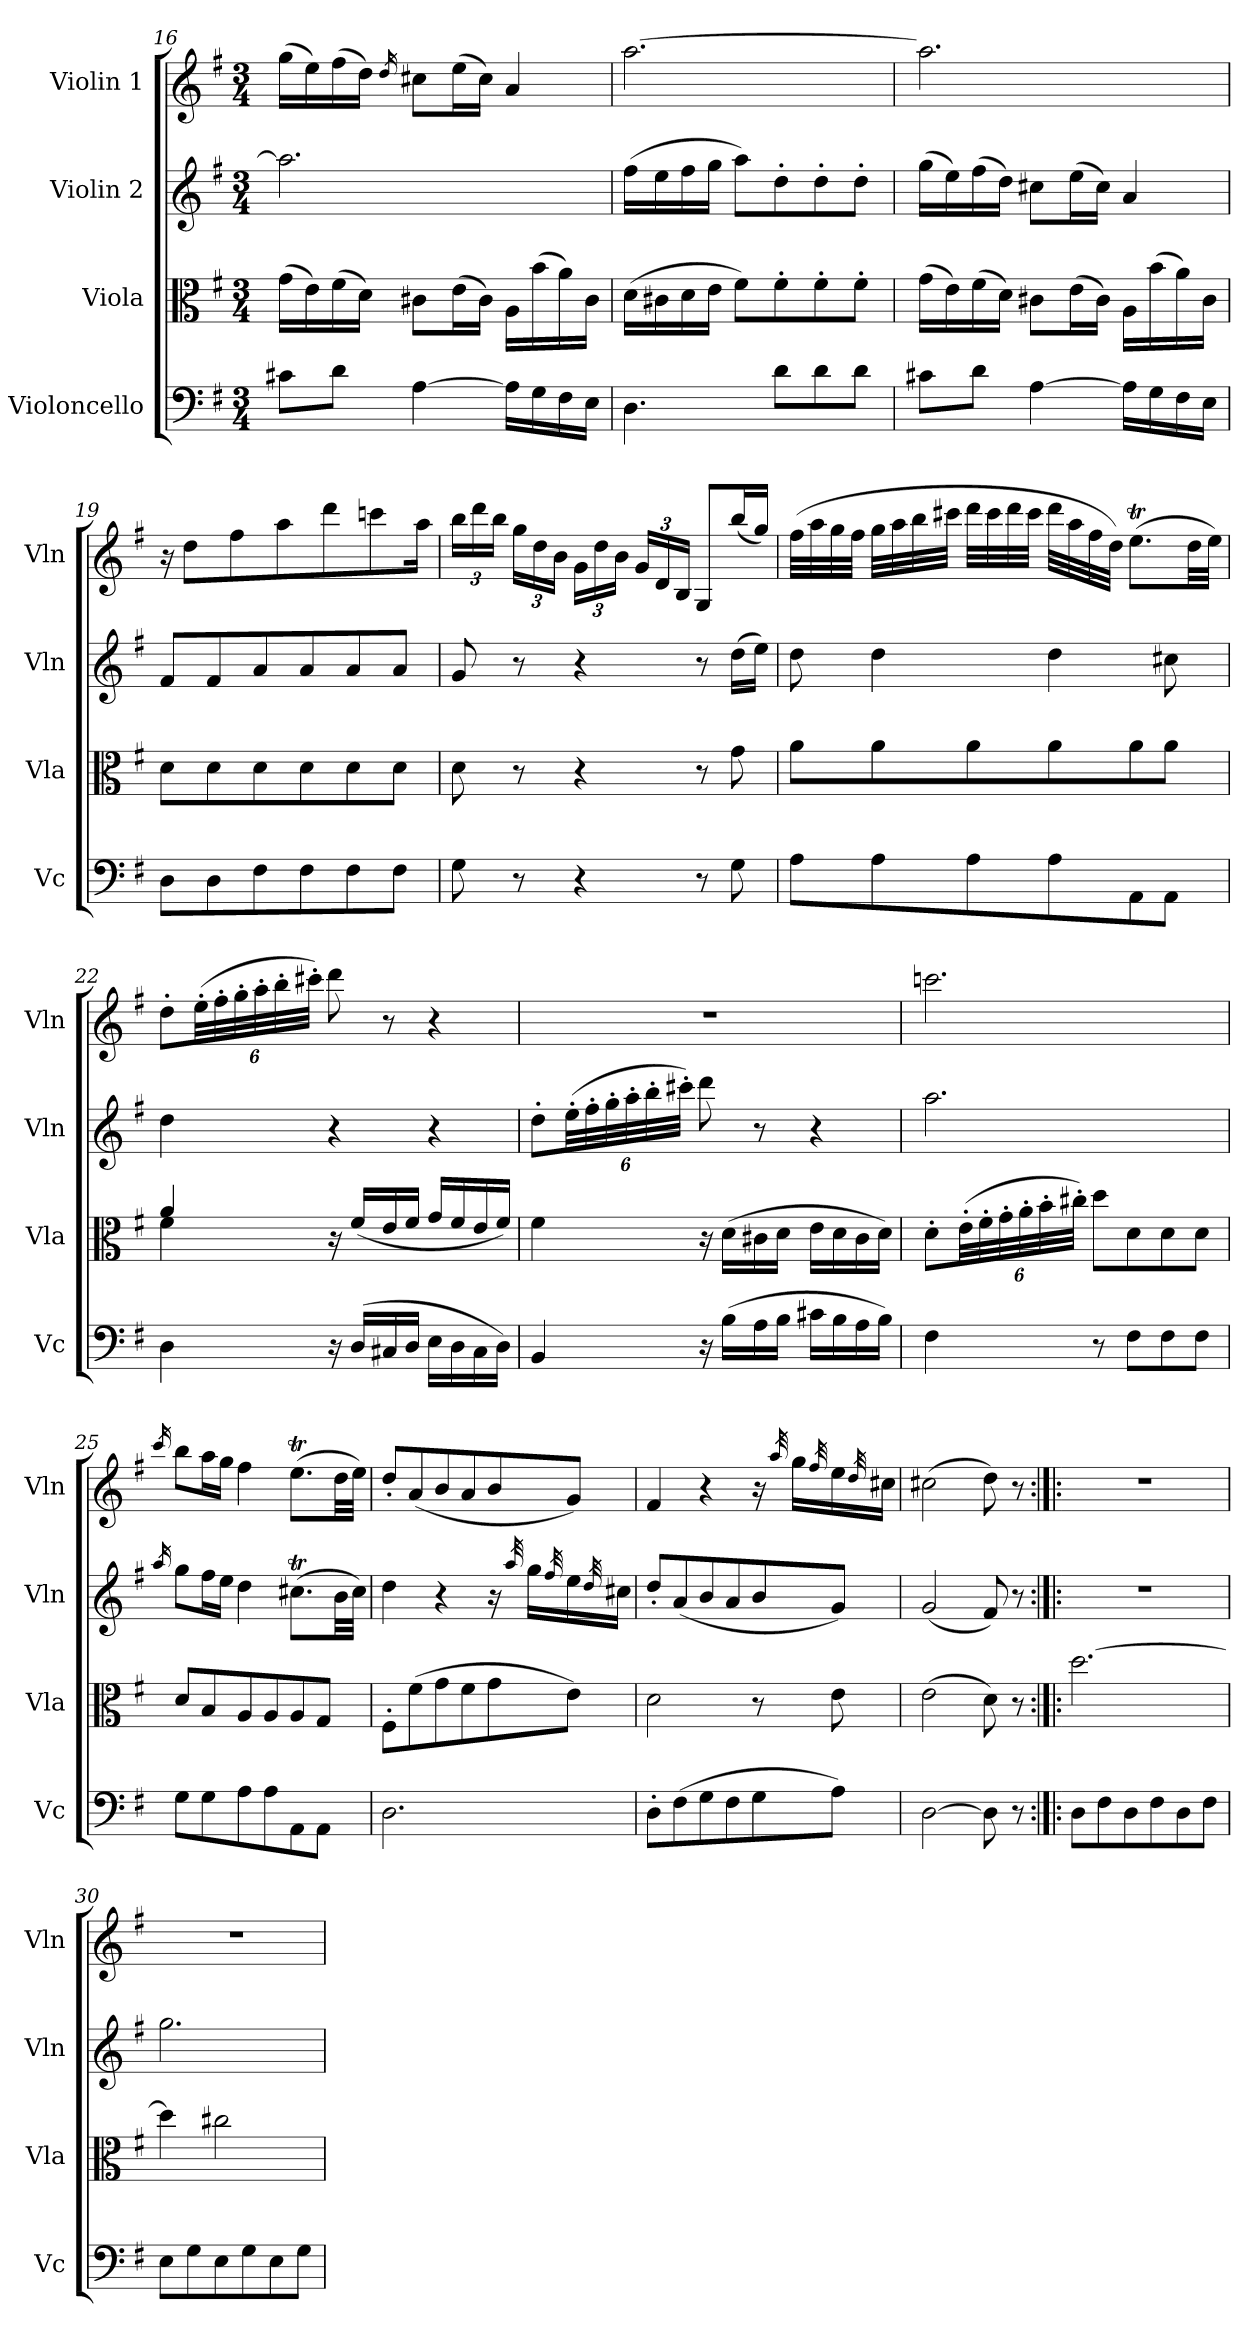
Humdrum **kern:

**kern	**kern	**kern	**kern
*part4	*part3	*part2	*part1
*staff4	*staff3	*staff2	*staff1
*I"Violoncello	*I"Viola	*I"Violin 2	*I"Violin 1
*I'Vc	*I'Vla	*I'Vln	*I'Vln
!!LO:LB:g=z
*clefF4	*clefC3	*clefG2	*clefG2
*k[f#]	*k[f#]	*k[f#]	*k[f#]
*M3/4	*M3/4	*M3/4	*M3/4
=16	=16	=16	=16
8c#X\L	(>16g\LL	2.aa\]	(>16gg\LL
.	16e\)	.	16ee\)
8d\J	(>16f#\	.	(>16ff#\
.	16d\JJ)	.	16dd\JJ)
.	.	.	16qdd/
[4A\	8c#X\L	.	8cc#X\L
.	(>16e\L	.	(>16ee\L
.	16c#\JJ)	.	16cc#\JJ)
16A\LL]	16A\LL	.	4a/
16G\	(>16b\	.	.
16F#\	16a\)	.	.
16E\JJ	16c#\JJ	.	.
=17	=17	=17	=17
4.D\	(>16d\LL	(>16ff#\LL	[2.aa\
.	16c#X\	16ee\	.
.	16d\	16ff#\	.
.	16e\JJ	16gg\JJ	.
.	8f#\L)	8aa\L)	.
8d\L	8f#'\	8dd'\	.
8d\	8f#'\	8dd'\	.
8d\J	8f#'\J	8dd'\J	.
=18	=18	=18	=18
8c#X\L	(>16g\LL	(>16gg\LL	2.aa\]
.	16e\)	16ee\)	.
8d\J	(>16f#\	(>16ff#\	.
.	16d\JJ)	16dd\JJ)	.
[4A\	8c#X\L	8cc#X\L	.
.	(>16e\L	(>16ee\L	.
.	16c#\JJ)	16cc#\JJ)	.
16A\LL]	16A\LL	4a/	.
16G\	(>16b\	.	.
16F#\	16a\)	.	.
16E\JJ	16c#\JJ	.	.
=19	=19	=19	=19
8D\L	8d\L	8f#/L	16r
.	.	.	8dd\L
8D\	8d\	8f#/	.
.	.	.	8ff#\
8F#\	8d\	8a/	.
.	.	.	8aa\
8F#\	8d\	8a/	.
.	.	.	8ddd\
8F#\	8d\	8a/	.
.	.	.	8cccn\
8F#\J	8d\J	8a/J	.
.	.	.	16aa\Jk
=20	=20	=20	=20
*	*	*	*Xbrackettup
8G\	8d\	8g/	24bb\LL
.	.	.	24ddd\
.	.	.	24bb\JJ
8r	8r	8r	24gg\LL
.	.	.	24dd\
.	.	.	24b\JJ
4r	4r	4r	24g\LL
.	.	.	24dd\
.	.	.	24b\JJ
.	.	.	24g/LL
.	.	.	24d/
.	.	.	24B/JJ
8r	8r	8r	8G/L
8G\	8g\	(>16dd\LL	(<16bb/L
.	.	16ee\JJ)	16gg/JJ)
=21	=21	=21	=21
8A\L	8a\L	8dd\	(>32ff#\LLL
.	.	.	32aa\
.	.	.	32gg\
.	.	.	32ff#\JJJ
8A\	8a\	4dd\	32gg\LLL
.	.	.	32aa\
.	.	.	32bb\
.	.	.	32ccc#X\JJJ
8A\	8a\	.	32ddd\LLL
.	.	.	32ccc#\
.	.	.	32ddd\
.	.	.	32ccc#\JJJ
8A\	8a\	4dd\	32ddd\LLL
.	.	.	32aa\
.	.	.	32ff#\
.	.	.	32dd\JJJ)
8AA\	8a\	.	(>8.eeT\L
8AA\J	8a\J	8cc#X\	.
.	.	.	32dd\LL
.	.	.	32ee\JJJ)
!!LO:LB:g=z
=22	=22	=22	=22
*	*^	*	*
4D\	4a/	4f#\	4dd\	8dd'\L
.	.	.	.	(>48ee'\LL
.	.	.	.	48ff#'\
.	.	.	.	48gg'\
.	.	.	.	48aa'\
.	.	.	.	48bb'\
.	.	.	.	48ccc#X'\JJJ)
16r	16r	4ryy	4r	8ddd\
(>16D/LL	(>16f#/LL	.	.	.
16C#X/	16e/	.	.	8r
16D/JJ	16f#/JJ	.	.	.
16E\LL	16g/LL	4ryy	4r	4r
16D\	16f#/	.	.	.
16C#\	16e/	.	.	.
16D\JJ)	16f#/JJ)	.	.	.
*	*v	*v	*	*
=23	=23	=23	=23
4BB/	4f#\	8dd'\L	2.r
*	*	*Xbrackettup	*
.	.	(>48ee'\LL	.
.	.	48ff#'\	.
.	.	48gg'\	.
.	.	48aa'\	.
.	.	48bb'\	.
.	.	48ccc#X'\JJJ)	.
16r	16r	8ddd\	.
(>16B\LL	(>16d\LL	.	.
16A\	16c#X\	8r	.
16B\JJ	16d\JJ	.	.
16c#X\LL	16e\LL	4r	.
16B\	16d\	.	.
16A\	16c#\	.	.
16B\JJ)	16d\JJ)	.	.
=24	=24	=24	=24
4F#\	8d'\L	2.aa\	2.cccn\
*	*Xbrackettup	*	*
.	(>48e'\LL	.	.
.	48f#'\	.	.
.	48g'\	.	.
.	48a'\	.	.
.	48b'\	.	.
.	48cc#X'\JJJ)	.	.
8r	8dd\L	.	.
8F#\L	8d\	.	.
8F#\	8d\	.	.
8F#\J	8d\J	.	.
=25	=25	=25	=25
.	.	16qaa/	16qccc/
8G\L	8d/L	8gg\L	8bb\L
8G\	8B/	16ff#\L	16aa\L
.	.	16ee\JJ	16gg\JJ
8A\	8A/	4dd\	4ff#\
8A\	8A/	.	.
8AA\	8A/	(>8.cc#Xt\L	(>8.eeT\L
8AA\J	8G/J	.	.
.	.	32b\LL	32dd\LL
.	.	32cc#\JJJ)	32ee\JJJ)
=26	=26	=26	=26
2.D\	8F#'\L	4dd\	8dd'/L
.	(>8f#\	.	(<8a/
.	8g\	4r	8b/
.	8f#\	.	8a/
.	8g\	16r	8b/
.	.	32qaa/	.
.	.	16gg\LL	.
.	.	32qff#/	.
.	8e\J)	16ee\	8g/J)
.	.	32qdd/	.
.	.	16cc#X\JJ	.
=27	=27	=27	=27
8D'\L	2d\	8dd'/L	4f#/
(>8F#\	.	(<8a/	.
8G\	.	8b/	4r
8F#\	.	8a/	.
8G\	8r	8b/	16r
.	.	.	32qaa/
.	.	.	16gg\LL
.	.	.	32qff#/
8A\J)	8e\	8g/J)	16ee\
.	.	.	32qdd/
.	.	.	16cc#X\JJ
=28	=28	=28	=28
[2D\	(>2e\	(<2g/	(>2cc#X\
8D\]	8d\)	8f#/)	8dd\)
8r	8r	8r	8r
!!LO:PB:g=z
=29:|!|:	=29:|!|:	=29:|!|:	=29:|!|:
8D\L	[2.dd\	2.r	2.r
8F#\	.	.	.
8D\	.	.	.
8F#\	.	.	.
8D\	.	.	.
8F#\J	.	.	.
=30	=30	=30	=30
8E\L	4dd\]	2.gg\	2.r
8G\	.	.	.
8E\	2cc#X\	.	.
8G\	.	.	.
8E\	.	.	.
8G\J	.	.	.
=	=	=	=
*-	*-	*-	*-
